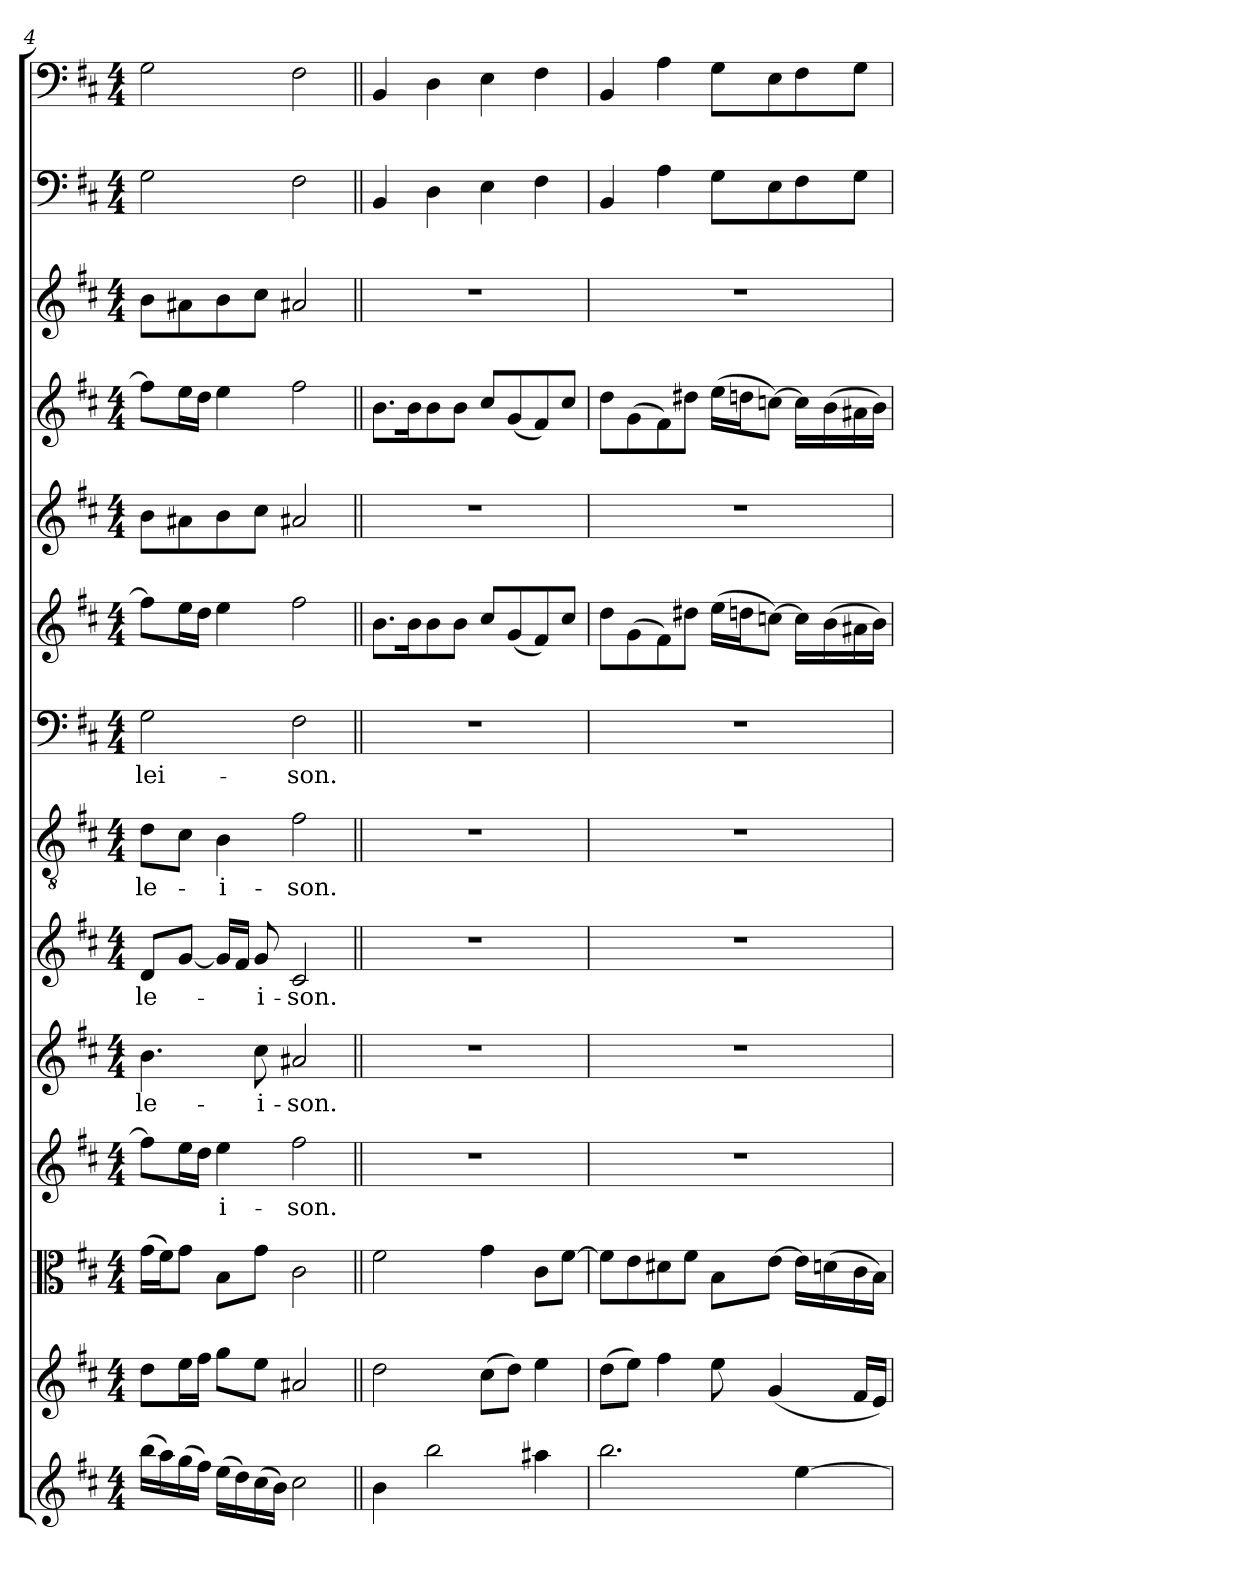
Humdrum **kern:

**kern	**kern	**kern	**kern	**text	**kern	**text	**kern	**text	**kern	**text	**kern	**text	**kern	**kern	**kern	**kern	**kern	**kern
*part14	*part13	*part12	*part11	*part11	*part10	*part10	*part9	*part9	*part8	*part8	*part7	*part7	*part6	*part5	*part4	*part3	*part2	*part1
*staff14	*staff13	*staff12	*staff11	*staff11	*staff10	*staff10	*staff9	*staff9	*staff8	*staff8	*staff7	*staff7	*staff6	*staff5	*staff4	*staff3	*staff2	*staff1
*clefG2	*clefG2	*clefC3	*clefG2	*	*clefG2	*	*clefG2	*	*clefGv2	*	*clefF4	*	*clefG2	*clefG2	*clefG2	*clefG2	*clefF4	*clefF4
*k[f#c#]	*k[f#c#]	*k[f#c#]	*k[f#c#]	*	*k[f#c#]	*	*k[f#c#]	*	*k[f#c#]	*	*k[f#c#]	*	*k[f#c#]	*k[f#c#]	*k[f#c#]	*k[f#c#]	*k[f#c#]	*k[f#c#]
*b:	*b:	*b:	*b:	*	*b:	*	*b:	*	*b:	*	*b:	*	*b:	*b:	*b:	*b:	*b:	*b:
*M4/4	*M4/4	*M4/4	*M4/4	*	*M4/4	*	*M4/4	*	*M4/4	*	*M4/4	*	*M4/4	*M4/4	*M4/4	*M4/4	*M4/4	*M4/4
=4	=4	=4	=4	=4	=4	=4	=4	=4	=4	=4	=4	=4	=4	=4	=4	=4	=4	=4
(16bb\LL	8dd\L	(16g\LL	8ff#\L]	.	4.b\	-le-	8d/L	-le-	8d\L	-le-	2G\	-lei-	8ff#\L]	8b\L	8ff#\L]	8b\L	2G\	2G\
16aa\)	.	16f#\J)	.	.	.	.	.	.	.	.	.	.	.	.	.	.	.	.
(16gg\	16ee\L	8g\J	16ee\L	.	.	.	[8g/J	.	8c#\J	.	.	.	16ee\L	8a#X\	16ee\L	8a#X\	.	.
16ff#\JJ)	16ff#\JJ	.	16dd\JJ	.	.	.	.	.	.	.	.	.	16dd\JJ	.	16dd\JJ	.	.	.
(16ee\LL	8gg\L	8B\L	4ee\	-i-	.	.	16g/LL]	.	4B\	-i-	.	.	4ee\	8b\	4ee\	8b\	.	.
16dd\)	.	.	.	.	.	.	16f#/JJ	.	.	.	.	.	.	.	.	.	.	.
(16cc#\	8ee\J	8g\J	.	.	8cc#\	-i-	8g/	-i-	.	.	.	.	.	8cc#\J	.	8cc#\J	.	.
16b\JJ)	.	.	.	.	.	.	.	.	.	.	.	.	.	.	.	.	.	.
2cc#\	2a#X/	2c#\	2ff#\	-son.	2a#X/	-son.	2c#/	-son.	2f#\	-son.	2F#\	-son.	2ff#\	2a#X/	2ff#\	2a#X/	2F#\	2F#\
=5||	=5||	=5||	=5||	=5||	=5||	=5||	=5||	=5||	=5||	=5||	=5||	=5||	=5||	=5||	=5||	=5||	=5||	=5||
4b\	2dd\	2f#\	1r	.	1r	.	1r	.	1r	.	1r	.	8.b\L	1r	8.b\L	1r	4BB/	4BB/
.	.	.	.	.	.	.	.	.	.	.	.	.	16b\K	.	16b\K	.	.	.
2bb\	.	.	.	.	.	.	.	.	.	.	.	.	8b\	.	8b\	.	4D\	4D\
.	.	.	.	.	.	.	.	.	.	.	.	.	8b\J	.	8b\J	.	.	.
.	(8cc#\L	4g\	.	.	.	.	.	.	.	.	.	.	8cc#/L	.	8cc#/L	.	4E\	4E\
.	8dd\J)	.	.	.	.	.	.	.	.	.	.	.	(8g/	.	(8g/	.	.	.
4aa#X\	4ee\	8c#\L	.	.	.	.	.	.	.	.	.	.	8f#/)	.	8f#/)	.	4F#\	4F#\
.	.	[8f#\J	.	.	.	.	.	.	.	.	.	.	8cc#/J	.	8cc#/J	.	.	.
=6	=6	=6	=6	=6	=6	=6	=6	=6	=6	=6	=6	=6	=6	=6	=6	=6	=6	=6
2.bb\	(8dd\L	8f#\L]	1r	.	1r	.	1r	.	1r	.	1r	.	8dd\L	1r	8dd\L	1r	4BB/	4BB/
.	8ee\J)	8e\	.	.	.	.	.	.	.	.	.	.	(8g\	.	(8g\	.	.	.
.	4ff#\	8d#X\	.	.	.	.	.	.	.	.	.	.	8f#\)	.	8f#\)	.	4A\	4A\
.	.	8f#\J	.	.	.	.	.	.	.	.	.	.	8dd#X\J	.	8dd#X\J	.	.	.
.	8ee\	8B\L	.	.	.	.	.	.	.	.	.	.	(16ee\LL	.	(16ee\LL	.	8G\L	8G\L
.	.	.	.	.	.	.	.	.	.	.	.	.	16ddn\J	.	16ddn\J	.	.	.
.	(4g/	[8e\J	.	.	.	.	.	.	.	.	.	.	[8ccn\J)	.	[8ccn\J)	.	8E\	8E\
[4ee\	.	16e\LL]	.	.	.	.	.	.	.	.	.	.	16cc\LL]	.	16cc\LL]	.	8F#\	8F#\
.	.	(16dn\	.	.	.	.	.	.	.	.	.	.	(16b\	.	(16b\	.	.	.
.	16f#/LL	16c#\	.	.	.	.	.	.	.	.	.	.	16a#X\	.	16a#X\	.	8G\J	8G\J
.	16e/JJ)	16B\JJ)	.	.	.	.	.	.	.	.	.	.	16b\JJ)	.	16b\JJ)	.	.	.
=	=	=	=	=	=	=	=	=	=	=	=	=	=	=	=	=	=	=
*-	*-	*-	*-	*-	*-	*-	*-	*-	*-	*-	*-	*-	*-	*-	*-	*-	*-	*-
